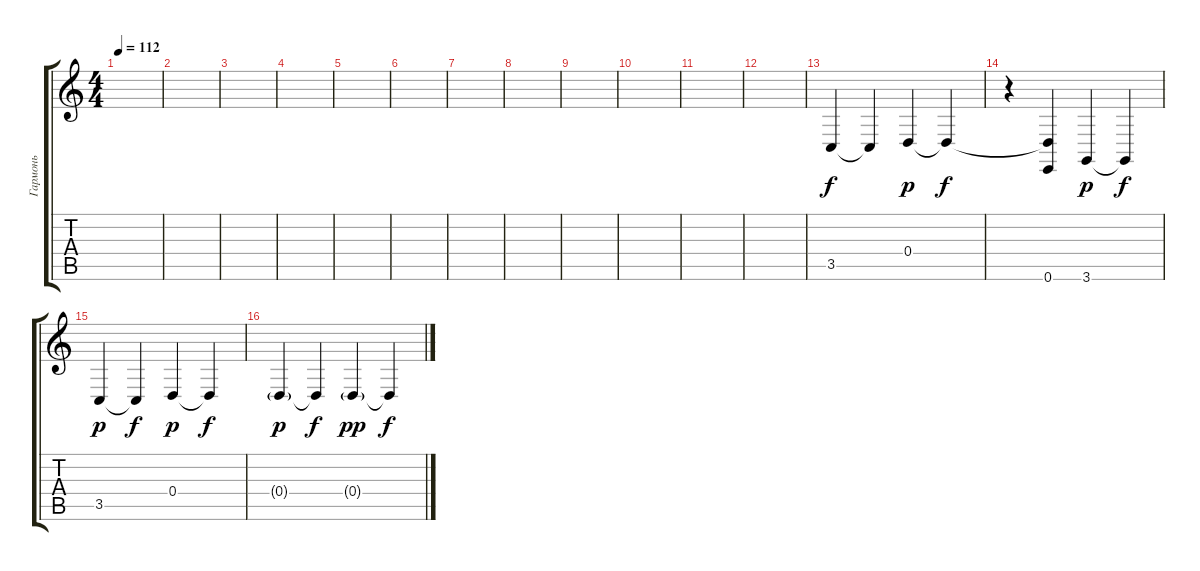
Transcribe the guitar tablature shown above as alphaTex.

\track ("Гармонь" "Гармонь") {instrument harmonica}
\staff {score tabs}
\tuning (E4 B3 G3 D3 A2 E2) {hide}
\ts (4 4)
\tempo 112
\clef g2
\ks c
|
|
|
|
|
|
|
|
|
|
|
|
3.5.4 3.5{t}.4{dy f} 0.4.4{dy p} 0.4{t}.4{dy f} |
r.4 (0.4{t} 0.6).4 3.6.4{dy p} 3.6{t}.4{dy f} |
3.5.4{dy p} 3.5{t}.4{dy f} 0.4.4{dy p} 0.4{t}.4{dy f} |
0.4{g}.4{dy p} 0.4{t}.4{dy f} 0.4{g}.4{dy pp} 0.4{t}.4{dy f}
